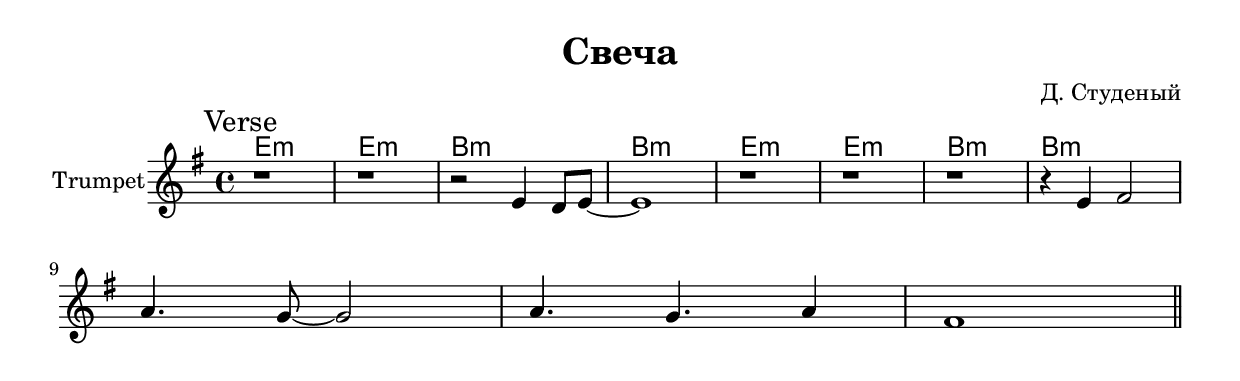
\version "2.18.2"

\header{
  title="Свеча"
  composer="Д. Студеный"
}

longBar = #(define-music-function (parser location ) ( ) #{ \once \override Staff.BarLine.bar-extent = #'(-3 . 3) #})



Verse = {
  \tag #'Harmony {\chordmode{
    e1:m e:m b:m b:m
    e1:m e:m b:m b:m
  }}
  \tag #'Trumpet {
    \mark "Verse"
    \relative c'{ r1 | r1 | r2 e4 d8 e8~ | e1 |  }
    \relative c'{ r1 | r1 | r1 | r4 e4 fis2 |  }
    \relative c''{a4. g8~g2 | a4. g4. a4 | fis1 \bar "||"}
  }
}



Music = {
  \Verse \break
  %\Chorus \break
}

<<
  \new ChordNames{\transpose bes bes {
    \keepWithTag #'Harmony \Music
  }}
  \new Staff{
    \set Staff.instrumentName="Trumpet"
    \time 4/4
    \clef treble
    
    \transpose bes bes {
      \key e \minor
      \keepWithTag #'Trumpet \Music
    }
  }
>>


